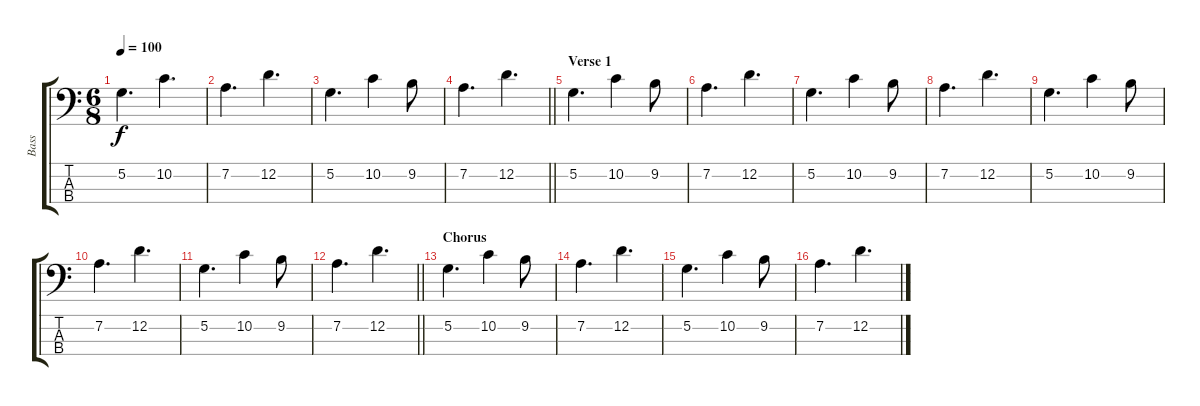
\track ("Bass" "Bass") {instrument electricbassfinger}
\staff {score tabs}
\tuning (G2 D2 A1 E1) {hide}
\ts (6 8)
\tempo 100
\clef f4
\ks c
5.2.4{d dy f} 10.2.4{d} |
7.2.4{d} 12.2.4{d} |
5.2.4{d} 10.2.4 9.2.8 |
\barLineRight lightlight
7.2.4{d} 12.2.4{d} |
\section ("" "Verse 1")
5.2.4{d} 10.2.4 9.2.8 |
7.2.4{d} 12.2.4{d} |
5.2.4{d} 10.2.4 9.2.8 |
7.2.4{d} 12.2.4{d} |
5.2.4{d} 10.2.4 9.2.8 |
7.2.4{d} 12.2.4{d} |
5.2.4{d} 10.2.4 9.2.8 |
\barLineRight lightlight
7.2.4{d} 12.2.4{d} |
\section ("" "Chorus")
5.2.4{d} 10.2.4 9.2.8 |
7.2.4{d} 12.2.4{d} |
5.2.4{d} 10.2.4 9.2.8 |
7.2.4{d} 12.2.4{d}
